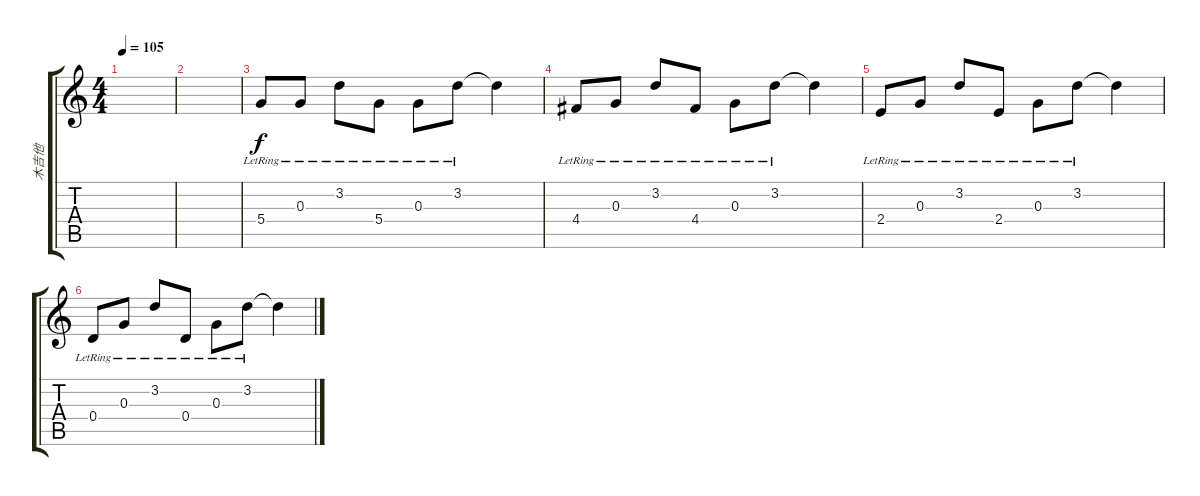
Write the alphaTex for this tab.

\track ("木吉他" "木吉他") {instrument acousticguitarsteel}
\staff {score tabs}
\tuning (E4 B3 G3 D3 A2 E2) {hide}
\ts (4 4)
\tempo 105
\clef g2
\ks c
|
|
5.4{lr}.8 0.3{lr}.8 3.2{lr}.8 5.4{lr}.8 0.3{lr}.8 3.2{lr}.8 3.2{t}.4 |
4.4{lr}.8 0.3{lr}.8 3.2{lr}.8 4.4{lr}.8 0.3{lr}.8 3.2{lr}.8 3.2{t}.4 |
2.4{lr}.8 0.3{lr}.8 3.2{lr}.8 2.4{lr}.8 0.3{lr}.8 3.2{lr}.8 3.2{t}.4 |
0.4{lr}.8 0.3{lr}.8 3.2{lr}.8 0.4{lr}.8 0.3{lr}.8 3.2{lr}.8 3.2{t}.4
